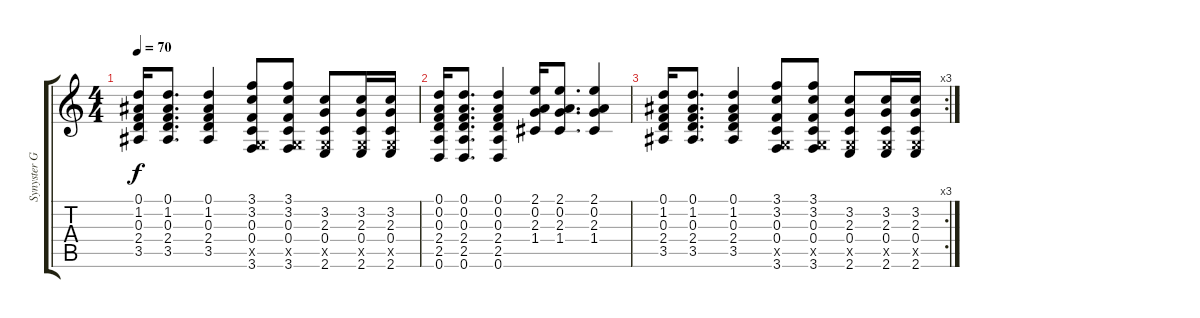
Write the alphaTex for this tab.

\track ("Synyster Gates | Gtr. 1 - 1step down" "Synyster G") {instrument acousticguitarsteel}
\staff {score tabs}
\tuning (D4 A3 F3 C3 G2 D2) {hide}
\ts (4 4)
\tempo 70
\clef g2
\ks c
(0.1 1.2 0.3 2.4 3.5).16{dy f} (0.1 1.2 0.3 2.4 3.5).8{d} (0.1 1.2 0.3 2.4 3.5).4 (3.1 3.2 0.3 0.4 0.5{x} 3.6).8 (3.1 3.2 0.3 0.4 0.5{x} 3.6).8 (3.2 2.3 0.4 0.5{x} 2.6).8 (3.2 2.3 0.4 0.5{x} 2.6).16 (3.2 2.3 0.4 0.5{x} 2.6).16 |
(0.1 0.2 0.3 2.4 2.5 0.6).16 (0.1 0.2 0.3 2.4 2.5 0.6).8{d} (0.1 0.2 0.3 2.4 2.5 0.6).4 (2.1 0.2 2.3 1.4).16 (2.1 0.2 2.3 1.4).8{d} (2.1 0.2 2.3 1.4).4 |
\rc 3
(0.1 1.2 0.3 2.4 3.5).16 (0.1 1.2 0.3 2.4 3.5).8{d} (0.1 1.2 0.3 2.4 3.5).4 (3.1 3.2 0.3 0.4 0.5{x} 3.6).8 (3.1 3.2 0.3 0.4 0.5{x} 3.6).8 (3.2 2.3 0.4 0.5{x} 2.6).8 (3.2 2.3 0.4 0.5{x} 2.6).16 (3.2 2.3 0.4 0.5{x} 2.6).16
